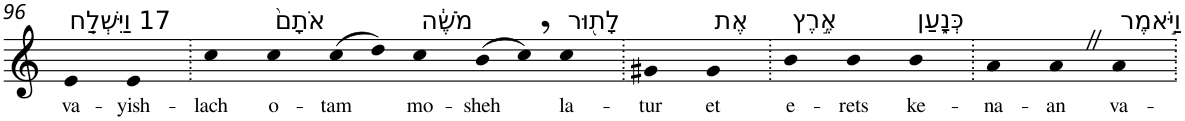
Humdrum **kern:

**kern	**text
*part1	*part1
*staff1	*staff1
*I"Piano	*
*I'Pno	*
!!LO:PB:g=z
*clefG2	*
*k[]	*
=96	=96
!LO:TX:a:t=17 וַיִּשְׁלַ֤ח	!
!	!LO:LY:b
4e	va-
!	!LO:LY:b
4e	-yish-
=97.	=97.
!	!LO:LY:b
4cc	-lach
!LO:TX:a:t=אֹתָם֙	!
!	!LO:LY:b
4cc	o-
!	!LO:LY:b
(>8cc	-tam
8dd)	.
!LO:TX:a:t=מֹשֶׁ֔ה	!
!	!LO:LY:b
4cc	mo-
!	!LO:LY:b
(>8b	-sheh
8cc,)	.
!LO:TX:a:t=לָת֖וּר	!
!	!LO:LY:b
4cc	la-
=98.	=98.
!	!LO:LY:b
4g#X	-tur
!LO:TX:a:t=אֶת	!
!	!LO:LY:b
4g#	et
=99.	=99.
!LO:TX:a:t=אֶ֣רֶץ	!
!	!LO:LY:b
4b	e-
!	!LO:LY:b
4b	-rets
!LO:TX:a:t=כְּנָ֑עַן	!
!	!LO:LY:b
4b	ke-
=100.	=100.
!	!LO:LY:b
4a	-na-
!	!LO:LY:b
4aZ	-an
!LO:TX:a:t=וַיֹּ֣אמֶר	!
!	!LO:LY:b
4a	va-
=.	=.
*-	*-
